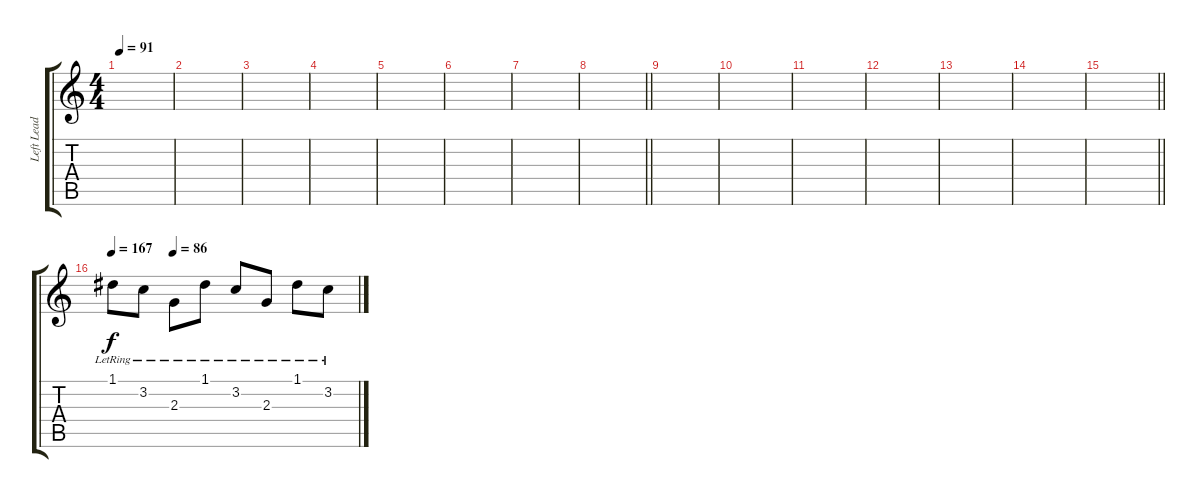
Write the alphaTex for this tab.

\track ("Left Lead 2" "Left Lead ") {instrument acousticguitarsteel}
\staff {score tabs}
\tuning (D4 A3 F3 C3 G2 C2) {hide}
\ts (4 4)
\section ("" "")
\tempo 91
\clef g2
\ks c
|
|
|
|
|
|
|
\barLineRight lightlight
|
\section ("" "")
|
|
|
|
|
|
\barLineRight lightlight
|
\section ("" "")
\tempo 167
\tempo (86 0.25)
1.1{lr}.8 3.2{lr}.8 2.3{lr}.8 1.1{lr}.8 3.2{lr}.8 2.3{lr}.8 1.1{lr}.8 3.2{lr}.8
